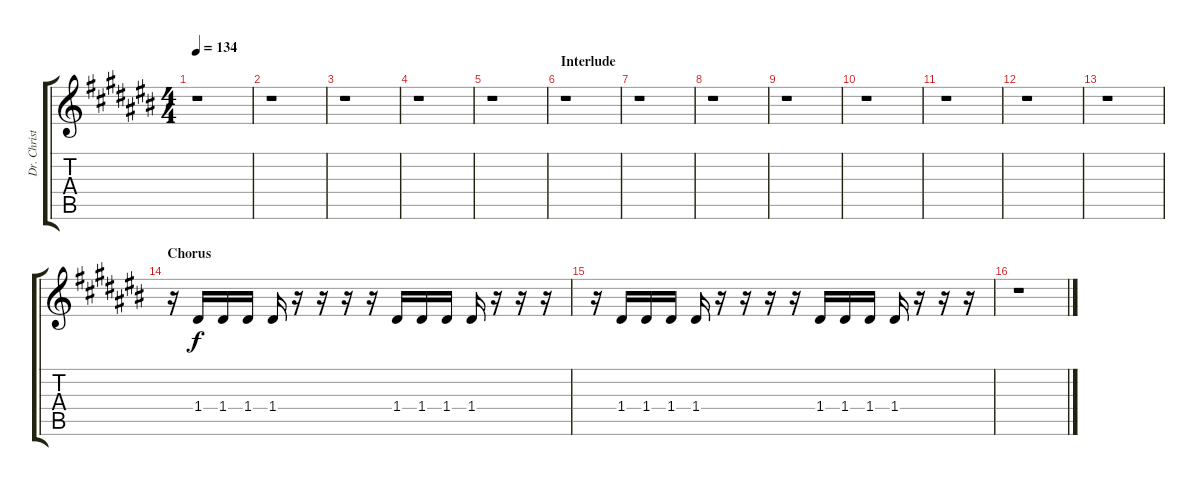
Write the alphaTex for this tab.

\track ("Dr. Christian Lorenz - Keyboard III" "Dr. Christ") {instrument synthbass1}
\staff {score tabs}
\tuning (E4 B3 G3 D3 A2 D2) {hide}
\ts (4 4)
\tempo 134
\clef g2
\ks c#
r.1{dy f} |
r.1 |
r.1 |
r.1 |
r.1 |
\section ("" "Interlude")
r.1 |
r.1 |
r.1 |
r.1 |
r.1 |
r.1 |
r.1 |
r.1 |
\section ("" "Chorus")
r.16{balance 0 instrument synthbass1} 1.4.16 1.4.16 1.4.16 1.4.16 r.16 r.16 r.16 r.16 1.4.16 1.4.16 1.4.16 1.4.16 r.16 r.16 r.16 |
r.16 1.4.16 1.4.16 1.4.16 1.4.16 r.16 r.16 r.16 r.16 1.4.16 1.4.16 1.4.16 1.4.16 r.16 r.16 r.16 |
r.1
